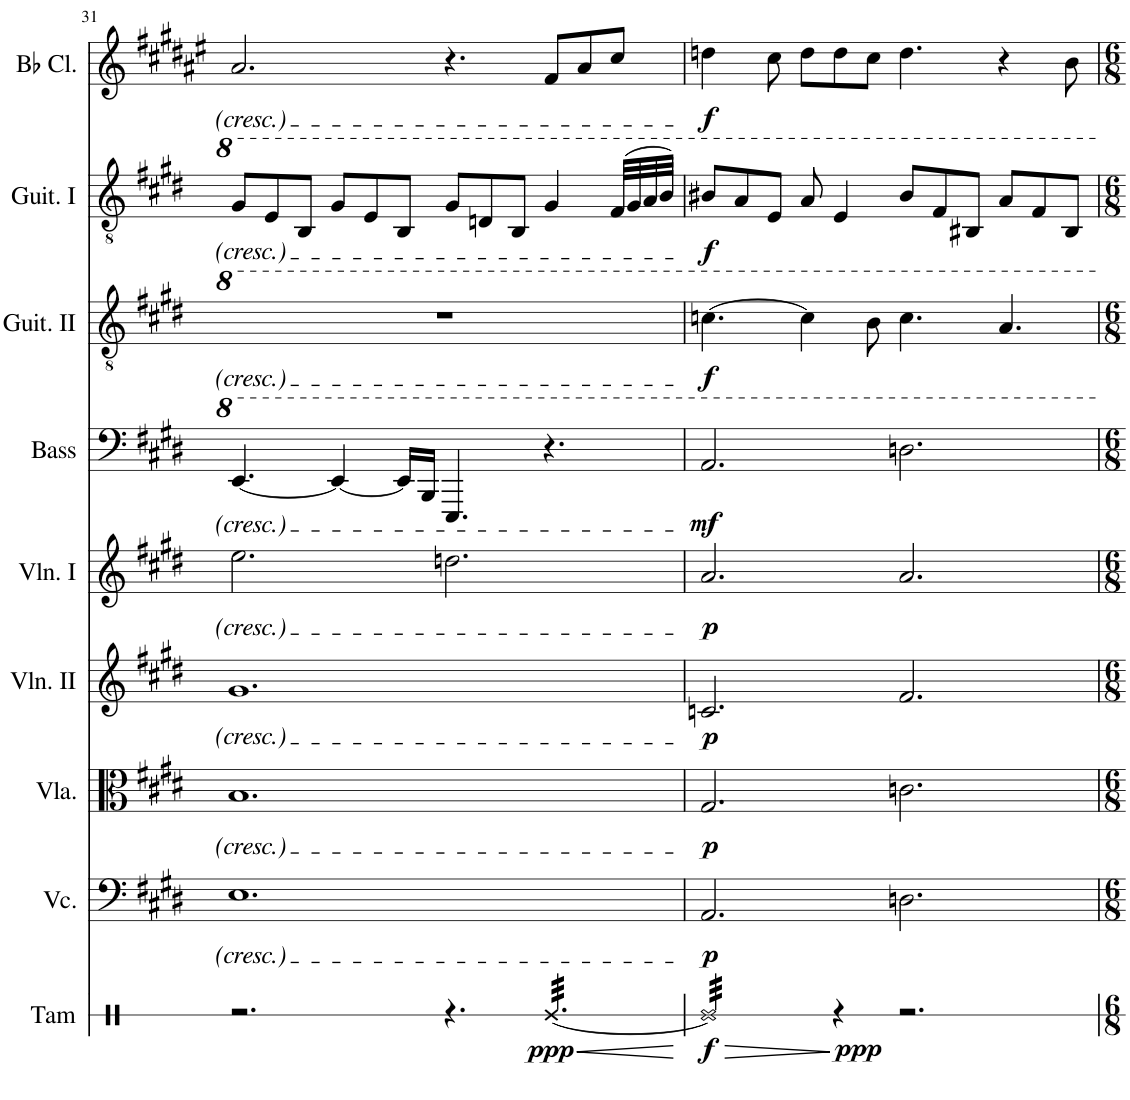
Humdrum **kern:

**kern	**dynam	**kern	**dynam	**kern	**dynam	**kern	**dynam	**kern	**dynam	**kern	**dynam	**kern	**dynam	**kern	**dynam
*part8	*part8	*part7	*part7	*part6	*part6	*part5	*part5	*part4	*part4	*part3	*part3	*part2	*part2	*part1	*part1
*staff8	*staff8	*staff7	*staff7	*staff6	*staff6	*staff5	*staff5	*staff4	*staff4	*staff3	*staff3	*staff2	*staff2	*staff1	*staff1
*I"Violoncello	*	*I"Viola	*	*I"Violin II	*	*I"Violin I	*	*I"Acoustic Bass	*	*I"Classical Guitar II	*	*I"Classical Guitar I	*	*I"Bb Clarinet	*
*I'Vc.	*	*I'Vla.	*	*I'Vln. II	*	*I'Vln. I	*	*I'Bass	*	*I'Guit. II	*	*I'Guit. I	*	*I'Bb Cl.	*
!!LO:PB:g=z
*clefF4	*	*clefC3	*	*clefG2	*	*clefG2	*	*clefF4	*	*clefGv2	*	*clefGv2	*	*clefG2	*
*	*	*	*	*	*	*	*	*Trd7c12	*	*	*	*	*	*Trd1c2	*
*k[f#c#g#d#]	*	*k[f#c#g#d#]	*	*k[f#c#g#d#]	*	*k[f#c#g#d#]	*	*k[f#c#g#d#]	*	*k[f#c#g#d#]	*	*k[f#c#g#d#]	*	*k[f#c#g#d#a#e#]	*
*M12/8	*	*M12/8	*	*M12/8	*	*M12/8	*	*M12/8	*	*M12/8	*	*M12/8	*	*M12/8	*
=31	=31	=31	=31	=31	=31	=31	=31	=31	=31	=31	=31	=31	=31	=31	=31
1.E	.	1.B	.	1.g#	.	2.ee\	.	[4.E/	.	1.r	.	8g#/L	.	2.a#/	.
.	.	.	.	.	.	.	.	.	.	.	.	8e/	.	.	.
.	.	.	.	.	.	.	.	.	.	.	.	8B/J	.	.	.
.	.	.	.	.	.	.	.	4E/_	.	.	.	8g#/L	.	.	.
.	.	.	.	.	.	.	.	.	.	.	.	8e/	.	.	.
.	.	.	.	.	.	.	.	16E/LL]	.	.	.	8B/J	.	.	.
.	.	.	.	.	.	.	.	16BB/JJ	.	.	.	.	.	.	.
.	.	.	.	.	.	2.ddn\	.	4.EE/	.	.	.	8g#/L	.	4.r	.
.	.	.	.	.	.	.	.	.	.	.	.	8dn/	.	.	.
.	.	.	.	.	.	.	.	.	.	.	.	8B/J	.	.	.
.	.	.	.	.	.	.	.	4.r	.	.	.	4g#/	.	8f#/L	.
.	.	.	.	.	.	.	.	.	.	.	.	.	.	8a#/	.
.	.	.	.	.	.	.	.	.	.	.	.	(>32f#/LLL	.	8cc#/J	.
.	.	.	.	.	.	.	.	.	.	.	.	32g#/	.	.	.
.	.	.	.	.	.	.	.	.	.	.	.	32a/	.	.	.
.	.	.	.	.	.	.	.	.	.	.	.	32b/JJJ)	.	.	.
=32	=32	=32	=32	=32	=32	=32	=32	=32	=32	=32	=32	=32	=32	=32	=32
!	!LO:DY:b	!	!LO:DY:b	!	!LO:DY:b	!	!LO:DY:b	!	!LO:DY:b	!	!LO:DY:b	!	!LO:DY:b	!	!LO:DY:b
2.AA/	p	2.A/	p	2.cn/	p	2.a/	p	2.A/	mf	[4.ccn\	f	8b#X/L	f	4ddn\	f
.	.	.	.	.	.	.	.	.	.	.	.	8a/	.	.	.
.	.	.	.	.	.	.	.	.	.	.	.	8e/J	.	8cc#\	.
.	.	.	.	.	.	.	.	.	.	4cc\]	.	8a/	.	8dd\L	.
.	.	.	.	.	.	.	.	.	.	.	.	4e/	.	8dd\	.
.	.	.	.	.	.	.	.	.	.	8b\	.	.	.	8cc#\J	.
2.Dn\	.	2.cn\	.	2.f#/	.	2.a/	.	2.dn\	.	4.cc\	.	8b#/L	.	4.dd\	.
.	.	.	.	.	.	.	.	.	.	.	.	8f#/	.	.	.
.	.	.	.	.	.	.	.	.	.	.	.	8B#X/J	.	.	.
.	.	.	.	.	.	.	.	.	.	4.a/	.	8a/L	.	4r	.
.	.	.	.	.	.	.	.	.	.	.	.	8f#/	.	.	.
.	.	.	.	.	.	.	.	.	.	.	.	8B#/J	.	8b\	.
=	=	=	=	=	=	=	=	=	=	=	=	=	=	=	=
*-	*-	*-	*-	*-	*-	*-	*-	*-	*-	*-	*-	*-	*-	*-	*-
